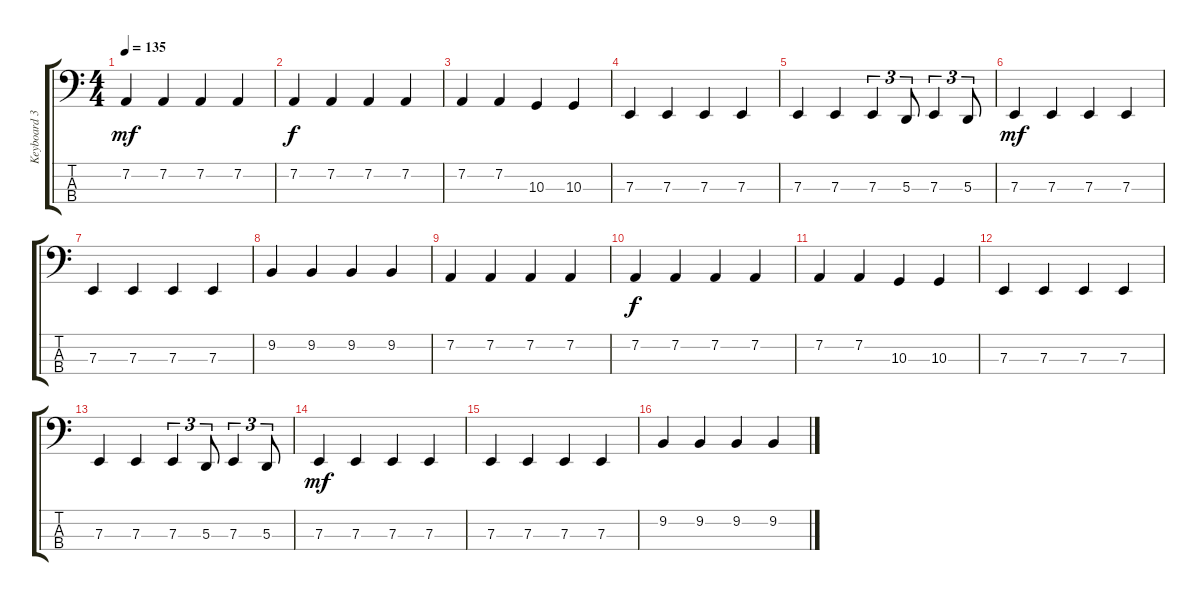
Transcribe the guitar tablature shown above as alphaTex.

\track ("Keyboard 3" "Keyboard 3") {instrument lead2sawtooth}
\staff {score tabs}
\tuning (G2 D2 A1 E1) {hide}
\ts (4 4)
\tempo 135
\clef f4
\ks c
7.2.4{dy mf} 7.2.4 7.2.4 7.2.4 |
7.2.4{dy f} 7.2.4 7.2.4 7.2.4 |
7.2.4 7.2.4 10.3.4 10.3.4 |
7.3.4 7.3.4 7.3.4 7.3.4 |
7.3.4 7.3.4 7.3.4{tu (3 2)} 5.3.8{tu (3 2)} 7.3.4{tu (3 2)} 5.3.8{tu (3 2)} |
7.3.4{dy mf} 7.3.4 7.3.4 7.3.4 |
7.3.4 7.3.4 7.3.4 7.3.4 |
9.2.4 9.2.4 9.2.4 9.2.4 |
7.2.4 7.2.4 7.2.4 7.2.4 |
7.2.4{dy f} 7.2.4 7.2.4 7.2.4 |
7.2.4 7.2.4 10.3.4 10.3.4 |
7.3.4 7.3.4 7.3.4 7.3.4 |
7.3.4 7.3.4 7.3.4{tu (3 2)} 5.3.8{tu (3 2)} 7.3.4{tu (3 2)} 5.3.8{tu (3 2)} |
7.3.4{dy mf} 7.3.4 7.3.4 7.3.4 |
7.3.4 7.3.4 7.3.4 7.3.4 |
9.2.4 9.2.4 9.2.4 9.2.4
